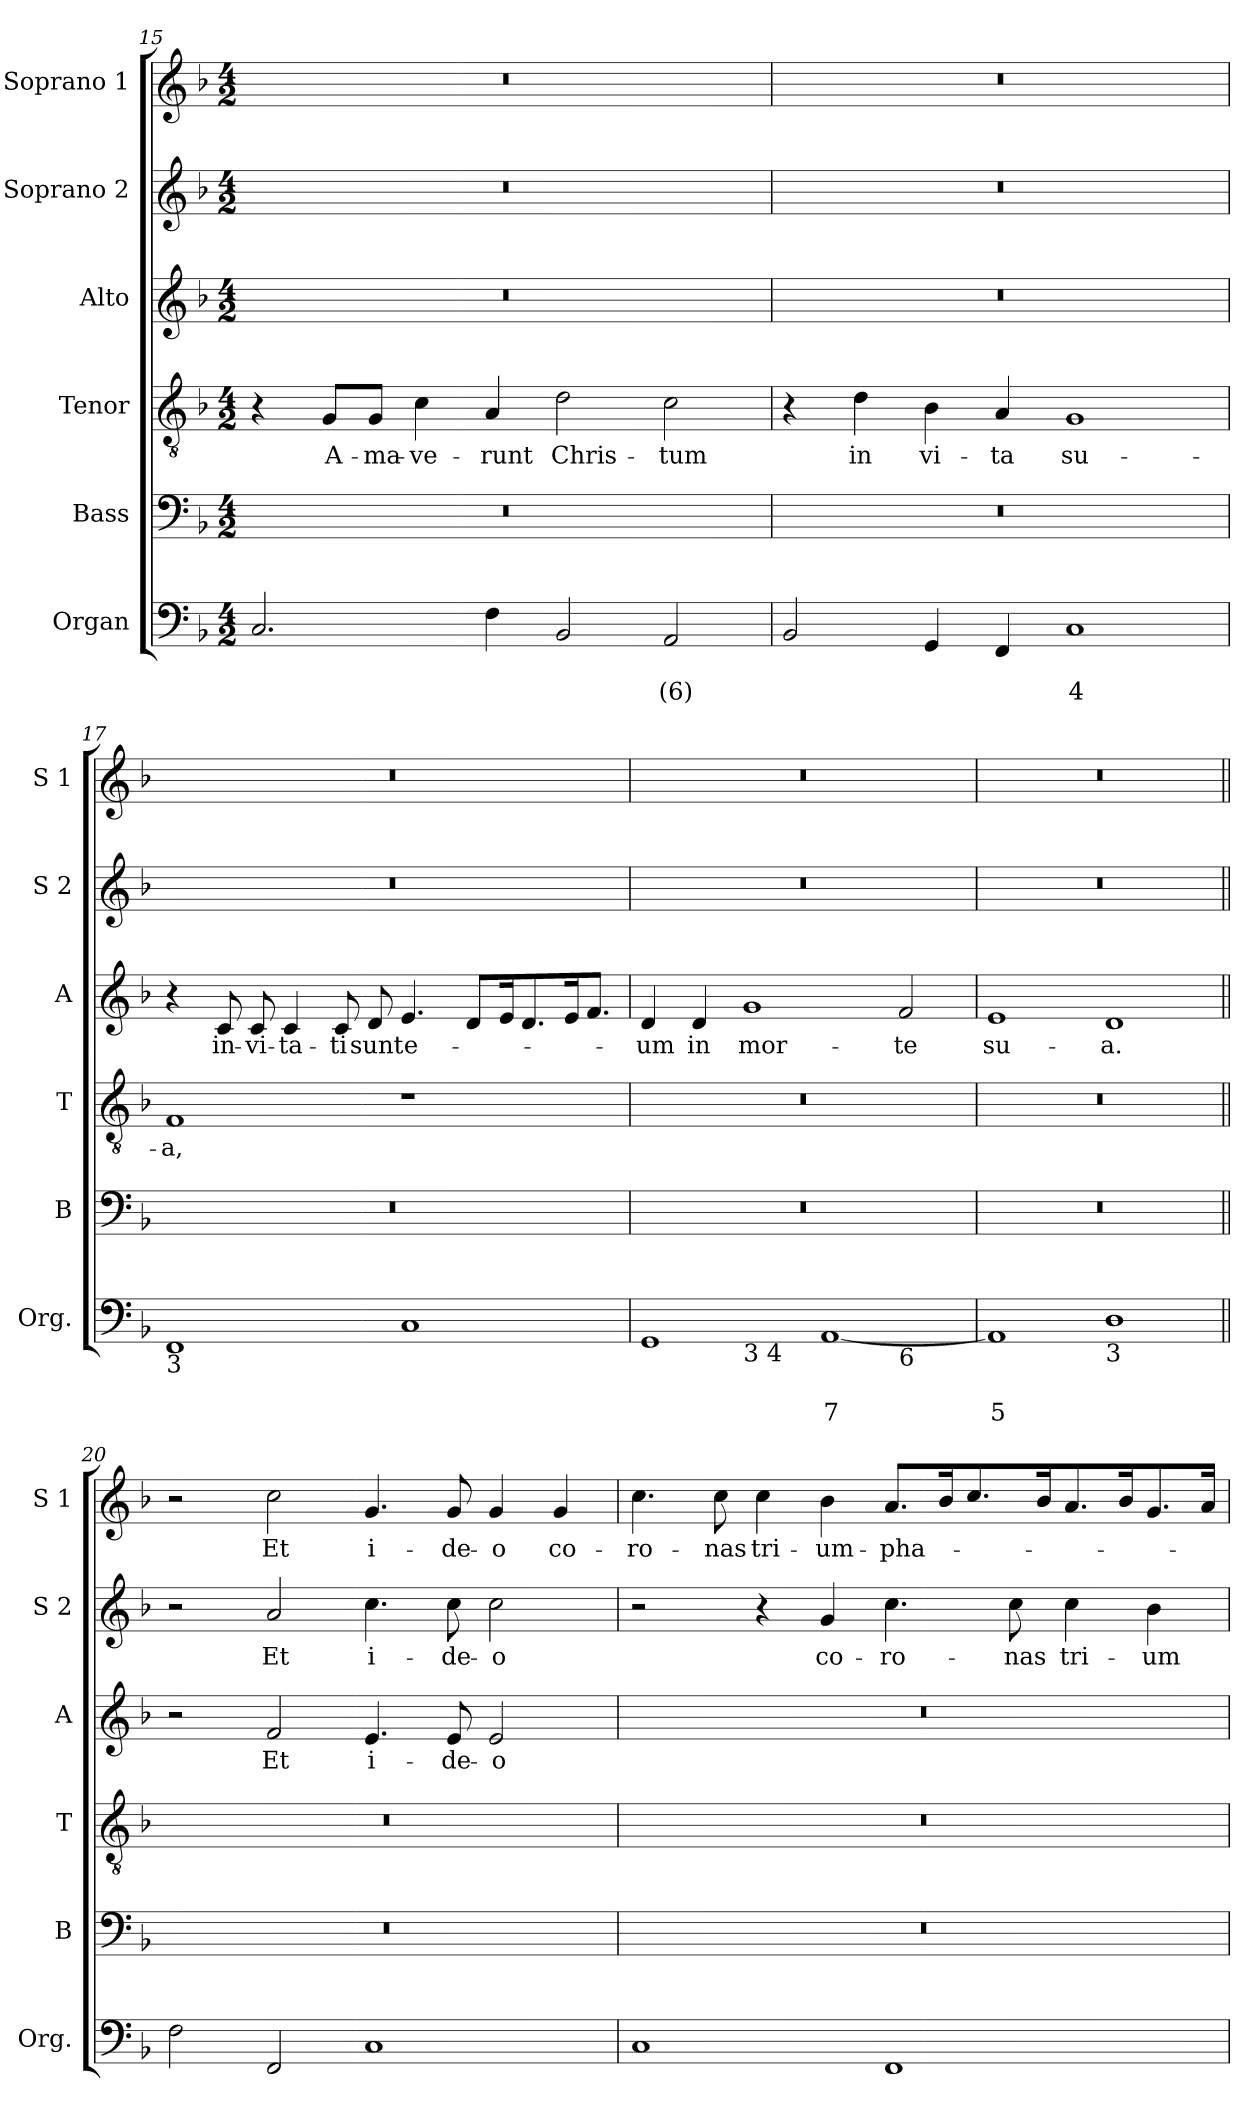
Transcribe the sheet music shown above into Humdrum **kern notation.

**kern	**text	**text	**kern	**kern	**text	**kern	**text	**kern	**text	**kern	**text
*part6	*part6	*part6	*part5	*part4	*part4	*part3	*part3	*part2	*part2	*part1	*part1
*staff6	*staff6	*staff6	*staff5	*staff4	*staff4	*staff3	*staff3	*staff2	*staff2	*staff1	*staff1
*I"Organ	*	*	*I"Bass	*I"Tenor	*	*I"Alto	*	*I"Soprano 2	*	*I"Soprano 1	*
*I'Org.	*	*	*I'B	*I'T	*	*I'A	*	*I'S 2	*	*I'S 1	*
!!LO:LB:g=z
*clefF4	*	*	*clefF4	*clefGv2	*	*clefG2	*	*clefG2	*	*clefG2	*
*k[b-]	*	*	*k[b-]	*k[b-]	*	*k[b-]	*	*k[b-]	*	*k[b-]	*
*F:	*	*	*F:	*F:	*	*F:	*	*F:	*	*F:	*
*M4/2	*	*	*M4/2	*M4/2	*	*M4/2	*	*M4/2	*	*M4/2	*
=15	=15	=15	=15	=15	=15	=15	=15	=15	=15	=15	=15
2.C/	.	.	0r	4r	.	0r	.	0r	.	0r	.
!	!	!	!	!	!LO:LY:b	!	!	!	!	!	!
.	.	.	.	8G/L	A-	.	.	.	.	.	.
!	!	!	!	!	!LO:LY:b	!	!	!	!	!	!
.	.	.	.	8G/J	-ma-	.	.	.	.	.	.
!	!	!	!	!	!LO:LY:b	!	!	!	!	!	!
.	.	.	.	4c\	-ve-	.	.	.	.	.	.
!	!	!	!	!	!LO:LY:b	!	!	!	!	!	!
4F\	.	.	.	4A/	-runt	.	.	.	.	.	.
!	!	!	!	!	!LO:LY:b	!	!	!	!	!	!
2BB-/	.	.	.	2d\	Chris-	.	.	.	.	.	.
!	!	!LO:LY:b	!	!	!LO:LY:b	!	!	!	!	!	!
2AA/	.	(6)	.	2c\	-tum	.	.	.	.	.	.
=16	=16	=16	=16	=16	=16	=16	=16	=16	=16	=16	=16
2BB-/	.	.	0r	4r	.	0r	.	0r	.	0r	.
!	!	!	!	!	!LO:LY:b	!	!	!	!	!	!
.	.	.	.	4d\	in	.	.	.	.	.	.
!	!	!	!	!	!LO:LY:b	!	!	!	!	!	!
4GG/	.	.	.	4B-\	vi-	.	.	.	.	.	.
!	!	!	!	!	!LO:LY:b	!	!	!	!	!	!
4FF/	.	.	.	4A/	-ta	.	.	.	.	.	.
!	!	!LO:LY:b	!	!	!LO:LY:b	!	!	!	!	!	!
1C	.	4	.	1G	su-	.	.	.	.	.	.
=17	=17	=17	=17	=17	=17	=17	=17	=17	=17	=17	=17
!LO:TX:b:t=3	!	!	!	!	!	!	!	!	!	!	!
!	!	!	!	!	!LO:LY:b	!	!	!	!	!	!
1FF	.	.	0r	1F	-a,	4r	.	0r	.	0r	.
!	!	!	!	!	!	!	!LO:LY:b	!	!	!	!
.	.	.	.	.	.	8c/	in-	.	.	.	.
!	!	!	!	!	!	!	!LO:LY:b	!	!	!	!
.	.	.	.	.	.	8c/	-vi-	.	.	.	.
!	!	!	!	!	!	!	!LO:LY:b	!	!	!	!
.	.	.	.	.	.	4c/	-ta-	.	.	.	.
!	!	!	!	!	!	!	!LO:LY:b	!	!	!	!
.	.	.	.	.	.	8c/	-ti	.	.	.	.
!	!	!	!	!	!	!	!LO:LY:b	!	!	!	!
.	.	.	.	.	.	8d/	sunt	.	.	.	.
!	!	!	!	!	!	!	!LO:LY:b	!	!	!	!
1C	.	.	.	1r	.	4.e/	e-	.	.	.	.
.	.	.	.	.	.	8d/L	.	.	.	.	.
.	.	.	.	.	.	16e/k	.	.	.	.	.
.	.	.	.	.	.	8.d/	.	.	.	.	.
.	.	.	.	.	.	16e/k	.	.	.	.	.
.	.	.	.	.	.	8.f/J	.	.	.	.	.
=18	=18	=18	=18	=18	=18	=18	=18	=18	=18	=18	=18
!	!	!	!	!	!	!	!LO:LY:b	!	!	!	!
*^	*	*	*	*	*	*	*	*	*	*	*
*	*^	*	*	*	*	*	*	*	*	*	*	*
1GG	2ryy	1.ryy	.	.	0r	0r	.	4d/	-um	0r	.	0r	.
!	!	!	!	!	!	!	!	!	!LO:LY:b	!	!	!	!
.	.	.	.	.	.	.	.	4d/	in	.	.	.	.
!	!LO:TX:b:t=3   4	!	!	!	!	!	!	!	!	!	!	!	!
!	!	!	!	!	!	!	!	!	!LO:LY:b	!	!	!	!
.	1.ryy	.	.	.	.	.	.	1g	mor-	.	.	.	.
!	!	!	!	!LO:LY:b	!	!	!	!	!	!	!	!	!
[1AA	.	.	.	7	.	.	.	.	.	.	.	.	.
!	!	!LO:TX:b:t=6	!	!	!	!	!	!	!	!	!	!	!
!	!	!	!	!	!	!	!	!	!LO:LY:b	!	!	!	!
.	.	2ryy	.	.	.	.	.	2f/	-te	.	.	.	.
=19	=19	=19	=19	=19	=19	=19	=19	=19	=19	=19	=19	=19	=19
!LO:TX:b:t=4	!	!	!	!	!	!	!	!	!	!	!	!	!
!	!	!	!	!LO:LY:b	!	!	!	!	!LO:LY:b	!	!	!	!
*v	*v	*v	*	*	*	*	*	*	*	*	*	*	*
1AA]	.	5	0r	0r	.	1e	su-	0r	.	0r	.
!LO:TX:b:t=3	!	!	!	!	!	!	!	!	!	!	!
!	!	!	!	!	!	!	!LO:LY:b	!	!	!	!
1D	.	.	.	.	.	1d	-a.	.	.	.	.
!!LO:LB:g=z
=20||	=20||	=20||	=20||	=20||	=20||	=20||	=20||	=20||	=20||	=20||	=20||
2F\	.	.	0r	0r	.	2r	.	2r	.	2r	.
!	!	!	!	!	!	!	!LO:LY:b	!	!LO:LY:b	!	!LO:LY:b
2FF/	.	.	.	.	.	2f/	Et	2a/	Et	2cc\	Et
!	!	!	!	!	!	!	!LO:LY:b	!	!LO:LY:b	!	!LO:LY:b
1C	.	.	.	.	.	4.e/	i-	4.cc\	i-	4.g/	i-
!	!	!	!	!	!	!	!LO:LY:b	!	!LO:LY:b	!	!LO:LY:b
.	.	.	.	.	.	8e/	-de-	8cc\	-de-	8g/	-de-
!	!	!	!	!	!	!	!LO:LY:b	!	!LO:LY:b	!	!LO:LY:b
.	.	.	.	.	.	2e/	-o	2cc\	-o	4g/	-o
!	!	!	!	!	!	!	!	!	!	!	!LO:LY:b
.	.	.	.	.	.	.	.	.	.	4g/	co-
=21	=21	=21	=21	=21	=21	=21	=21	=21	=21	=21	=21
!	!	!	!	!	!	!	!	!	!	!	!LO:LY:b
1C	.	.	0r	0r	.	0r	.	2r	.	4.cc\	-ro-
!	!	!	!	!	!	!	!	!	!	!	!LO:LY:b
.	.	.	.	.	.	.	.	.	.	8cc\	-nas
!	!	!	!	!	!	!	!	!	!	!	!LO:LY:b
.	.	.	.	.	.	.	.	4r	.	4cc\	tri-
!	!	!	!	!	!	!	!	!	!LO:LY:b	!	!LO:LY:b
.	.	.	.	.	.	.	.	4g/	co-	4b-\	-um-
!	!	!	!	!	!	!	!	!	!LO:LY:b	!	!LO:LY:b
1FF	.	.	.	.	.	.	.	4.cc\	-ro-	8.a/L	-pha-
.	.	.	.	.	.	.	.	.	.	16b-/k	.
.	.	.	.	.	.	.	.	.	.	8.cc/	.
!	!	!	!	!	!	!	!	!	!LO:LY:b	!	!
.	.	.	.	.	.	.	.	8cc\	-nas	.	.
.	.	.	.	.	.	.	.	.	.	16b-/k	.
!	!	!	!	!	!	!	!	!	!LO:LY:b	!	!
.	.	.	.	.	.	.	.	4cc\	tri-	8.a/	.
.	.	.	.	.	.	.	.	.	.	16b-/k	.
!	!	!	!	!	!	!	!	!	!LO:LY:b	!	!
.	.	.	.	.	.	.	.	4b-\	-um-	8.g/	.
.	.	.	.	.	.	.	.	.	.	16a/Jk	.
=	=	=	=	=	=	=	=	=	=	=	=
*-	*-	*-	*-	*-	*-	*-	*-	*-	*-	*-	*-
